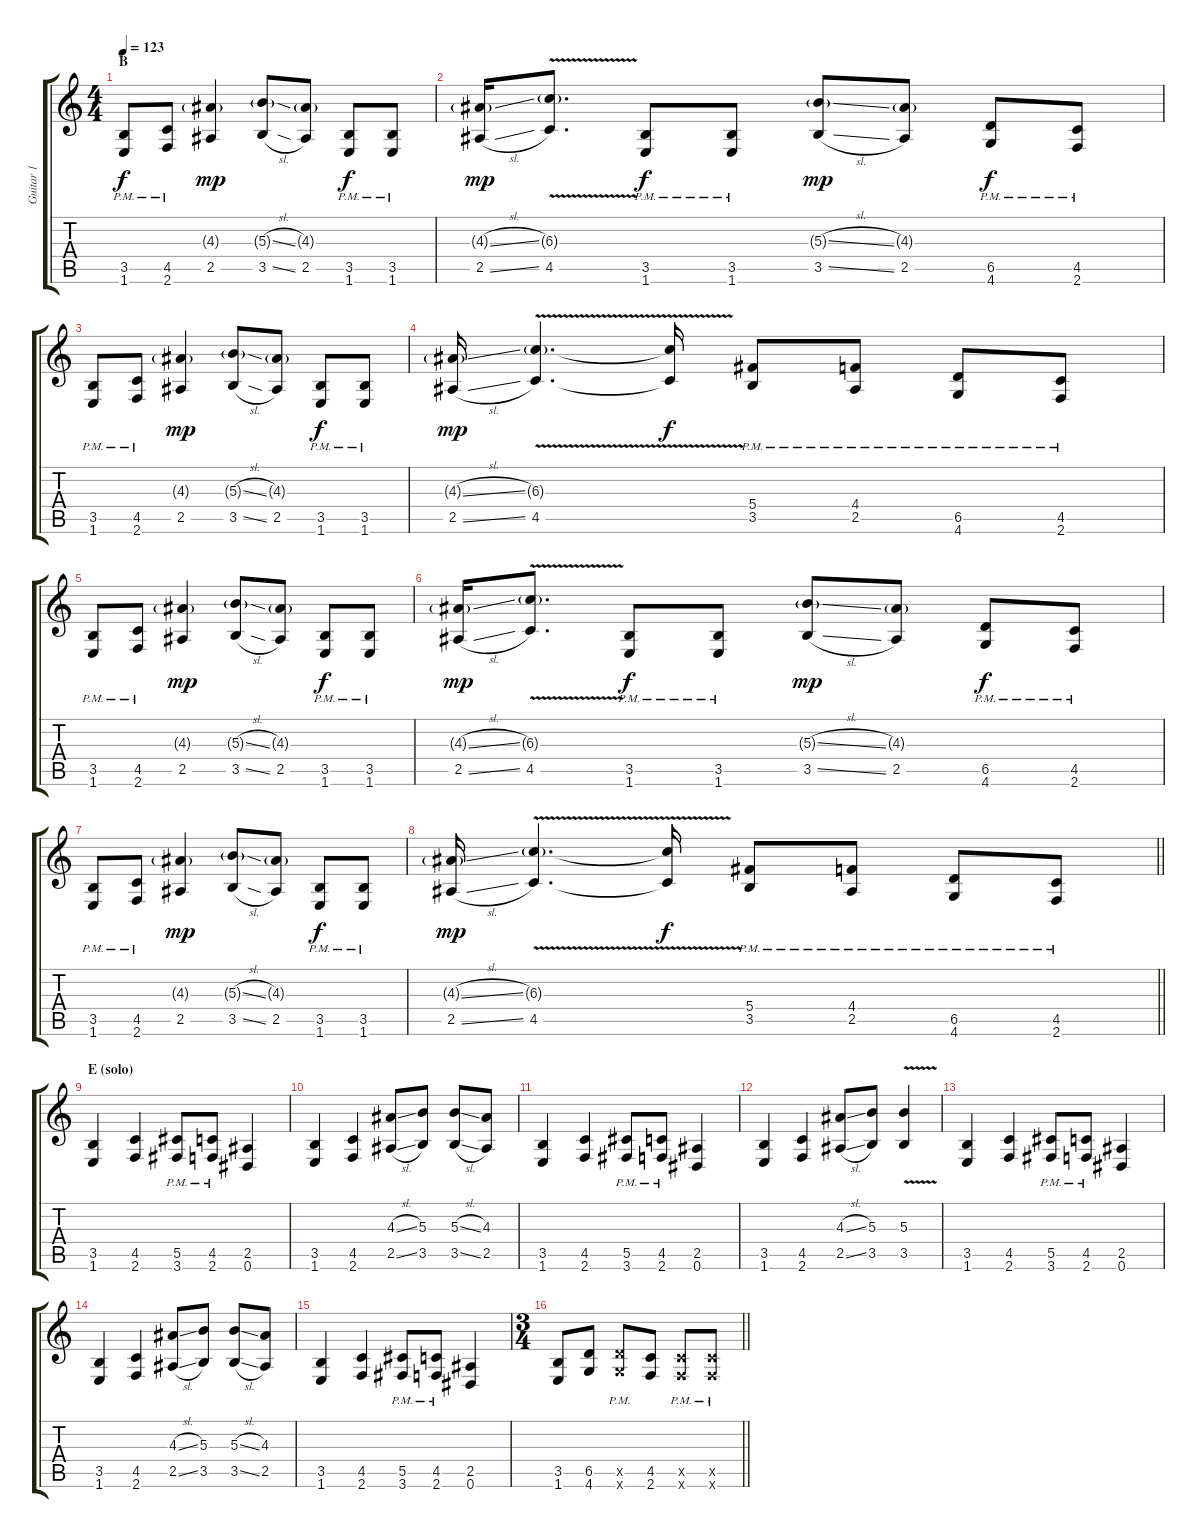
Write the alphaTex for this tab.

\track ("Guitar 1" "Guitar 1") {instrument distortionguitar}
\staff {score tabs}
\tuning (Eb4 Bb3 Gb3 Db3 Ab2 Eb2) {hide}
\ts (4 4)
\section ("" "B")
\tempo 123
\clef g2
\ks c
(3.5{pm} 1.6{pm}).8{dy f} (4.5{pm} 2.6{pm}).8 (4.3{g} 2.5).4{dy mp} (5.3{sl g} 3.5{sl}).8 (4.3{g} 2.5).8 (3.5{pm} 1.6{pm}).8{dy f} (3.5{pm} 1.6{pm}).8 |
(4.3{sl g} 2.5{sl}).16{dy mp} (6.3{g} 4.5{v}).8{d} (3.5{pm} 1.6{pm}).8{dy f} (3.5{pm} 1.6{pm}).8 (5.3{sl g} 3.5{sl}).8{dy mp} (4.3{g} 2.5).8 (6.5{pm} 4.6{pm}).8{dy f} (4.5{pm} 2.6{pm}).8 |
(3.5{pm} 1.6{pm}).8 (4.5{pm} 2.6{pm}).8 (4.3{g} 2.5).4{dy mp} (5.3{sl g} 3.5{sl}).8 (4.3{g} 2.5).8 (3.5{pm} 1.6{pm}).8{dy f} (3.5{pm} 1.6{pm}).8 |
(4.3{sl g} 2.5{sl}).16{dy mp} (6.3{v g} 4.5{v}).4{d} (6.3{t} 4.5{t}).16{dy f} (5.4{pm} 3.5{pm}).8 (4.4{pm} 2.5{pm}).8 (6.5{pm} 4.6{pm}).8 (4.5{pm} 2.6{pm}).8 |
(3.5{pm} 1.6{pm}).8 (4.5{pm} 2.6{pm}).8 (4.3{g} 2.5).4{dy mp} (5.3{sl g} 3.5{sl}).8 (4.3{g} 2.5).8 (3.5{pm} 1.6{pm}).8{dy f} (3.5{pm} 1.6{pm}).8 |
(4.3{sl g} 2.5{sl}).16{dy mp} (6.3{g} 4.5{v}).8{d} (3.5{pm} 1.6{pm}).8{dy f} (3.5{pm} 1.6{pm}).8 (5.3{sl g} 3.5{sl}).8{dy mp} (4.3{g} 2.5).8 (6.5{pm} 4.6{pm}).8{dy f} (4.5{pm} 2.6{pm}).8 |
(3.5{pm} 1.6{pm}).8 (4.5{pm} 2.6{pm}).8 (4.3{g} 2.5).4{dy mp} (5.3{sl g} 3.5{sl}).8 (4.3{g} 2.5).8 (3.5{pm} 1.6{pm}).8{dy f} (3.5{pm} 1.6{pm}).8 |
\barLineRight lightlight
(4.3{sl g} 2.5{sl}).16{dy mp} (6.3{v g} 4.5{v}).4{d} (6.3{t} 4.5{t}).16{dy f} (5.4{pm} 3.5{pm}).8 (4.4{pm} 2.5{pm}).8 (6.5{pm} 4.6{pm}).8 (4.5{pm} 2.6{pm}).8 |
\section ("" "E (solo)")
(3.5 1.6).4 (4.5 2.6).4 (5.5{pm} 3.6{pm}).8 (4.5{pm} 2.6{pm}).8 (2.5 0.6).4 |
(3.5 1.6).4 (4.5 2.6).4 (4.3{sl} 2.5{sl}).8 (5.3 3.5).8 (5.3{sl} 3.5{sl}).8 (4.3 2.5).8 |
(3.5 1.6).4 (4.5 2.6).4 (5.5{pm} 3.6{pm}).8 (4.5{pm} 2.6{pm}).8 (2.5 0.6).4 |
(3.5 1.6).4 (4.5 2.6).4 (4.3{sl} 2.5{sl}).8 (5.3 3.5).8 (5.3{v} 3.5{v}).4 |
(3.5 1.6).4 (4.5 2.6).4 (5.5{pm} 3.6{pm}).8 (4.5{pm} 2.6{pm}).8 (2.5 0.6).4 |
(3.5 1.6).4 (4.5 2.6).4 (4.3{sl} 2.5{sl}).8 (5.3 3.5).8 (5.3{sl} 3.5{sl}).8 (4.3 2.5).8 |
(3.5 1.6).4 (4.5 2.6).4 (5.5{pm} 3.6{pm}).8 (4.5{pm} 2.6{pm}).8 (2.5 0.6).4 |
\ts (3 4)
\barLineRight lightlight
(3.5 1.6).8 (6.5 4.6).8 (6.5{pm x} 4.6{pm x}).8 (4.5 2.6).8 (4.5{pm x} 2.6{pm x}).8 (4.5{pm x} 2.6{pm x}).8
